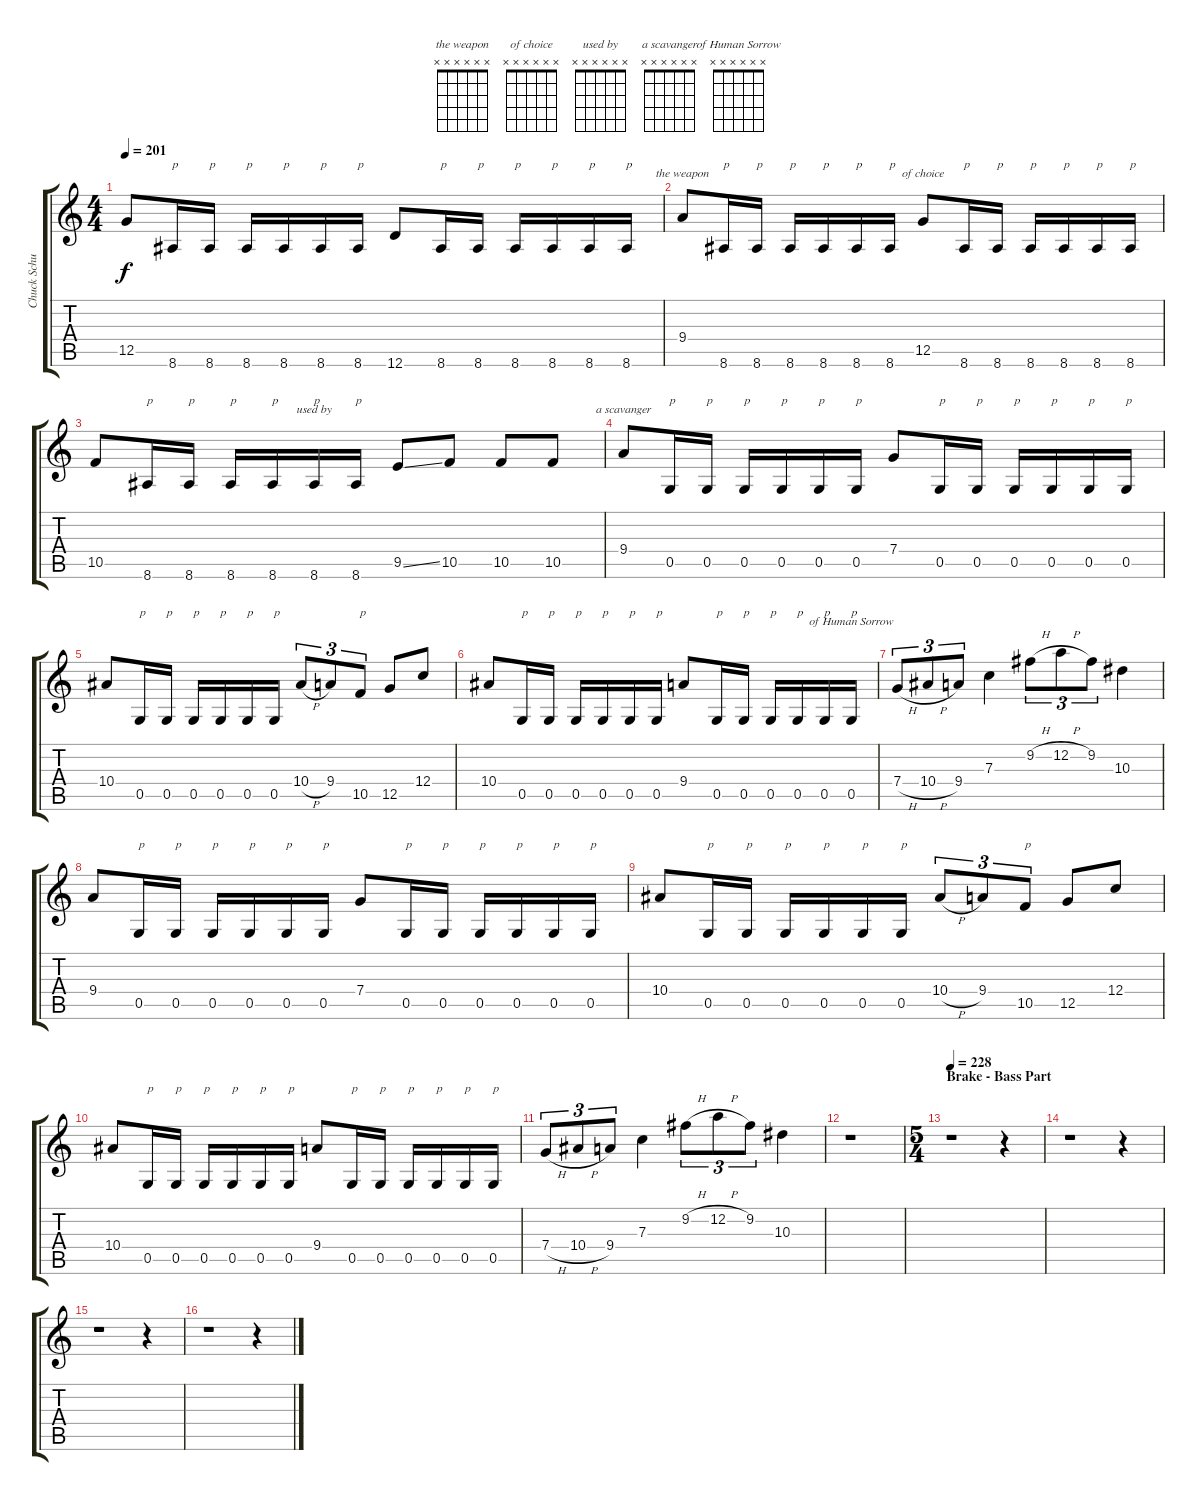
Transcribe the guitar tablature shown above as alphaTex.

\track ("Chuck Schuldiner" "Chuck Schu") {instrument distortionguitar}
\staff {score tabs}
\tuning (D4 A3 F3 C3 G2 D2) {hide}
\chord ("the weapon" x x x x x x)
\chord ("of choice" x x x x x x)
\chord ("used by" x x x x x x)
\chord ("a scavanger" x x x x x x)
\chord ("of Human Sorrow" x x x x x x)
\ts (4 4)
\tempo 201
\clef g2
\ks c
12.5.8{dy f} 8.6.16{txt "p"} 8.6.16{txt "p"} 8.6.16{txt "p"} 8.6.16{txt "p"} 8.6.16{txt "p"} 8.6.16{txt "p"} 12.6.8 8.6.16{txt "p"} 8.6.16{txt "p"} 8.6.16{txt "p"} 8.6.16{txt "p"} 8.6.16{txt "p"} 8.6.16{txt "p"} |
9.4.8{ch "the weapon"} 8.6.16{txt "p"} 8.6.16{txt "p"} 8.6.16{txt "p"} 8.6.16{txt "p"} 8.6.16{txt "p"} 8.6.16{txt "p"} 12.5.8{ch "of choice"} 8.6.16{txt "p"} 8.6.16{txt "p"} 8.6.16{txt "p"} 8.6.16{txt "p"} 8.6.16{txt "p"} 8.6.16{txt "p"} |
10.5.8 8.6.16{txt "p"} 8.6.16{txt "p"} 8.6.16{txt "p"} 8.6.16{txt "p"} 8.6.16{ch "used by" txt "p"} 8.6.16{txt "p"} 9.5{ss}.8 10.5.8 10.5.8 10.5.8 |
9.4.8{ch "a scavanger"} 0.5.16{txt "p"} 0.5.16{txt "p"} 0.5.16{txt "p"} 0.5.16{txt "p"} 0.5.16{txt "p"} 0.5.16{txt "p"} 7.4.8 0.5.16{txt "p"} 0.5.16{txt "p"} 0.5.16{txt "p"} 0.5.16{txt "p"} 0.5.16{txt "p"} 0.5.16{txt "p"} |
10.4.8 0.5.16{txt "p"} 0.5.16{txt "p"} 0.5.16{txt "p"} 0.5.16{txt "p"} 0.5.16{txt "p"} 0.5.16{txt "p"} 10.4{h}.8{tu (3 2)} 9.4.8{tu (3 2)} 10.5.8{tu (3 2) txt "p"} 12.5.8 12.4.8 |
10.4.8 0.5.16{txt "p"} 0.5.16{txt "p"} 0.5.16{txt "p"} 0.5.16{txt "p"} 0.5.16{txt "p"} 0.5.16{txt "p"} 9.4.8 0.5.16{txt "p"} 0.5.16{txt "p"} 0.5.16{txt "p"} 0.5.16{txt "p"} 0.5.16{txt "p"} 0.5.16{ch "of Human Sorrow" txt "p"} |
7.4{h}.8{tu (3 2)} 10.4{h}.8{tu (3 2)} 9.4.8{tu (3 2)} 7.3.4 9.2{h}.8{tu (3 2)} 12.2{h}.8{tu (3 2)} 9.2.8{tu (3 2)} 10.3.4 |
9.4.8 0.5.16{txt "p"} 0.5.16{txt "p"} 0.5.16{txt "p"} 0.5.16{txt "p"} 0.5.16{txt "p"} 0.5.16{txt "p"} 7.4.8 0.5.16{txt "p"} 0.5.16{txt "p"} 0.5.16{txt "p"} 0.5.16{txt "p"} 0.5.16{txt "p"} 0.5.16{txt "p"} |
10.4.8 0.5.16{txt "p"} 0.5.16{txt "p"} 0.5.16{txt "p"} 0.5.16{txt "p"} 0.5.16{txt "p"} 0.5.16{txt "p"} 10.4{h}.8{tu (3 2)} 9.4.8{tu (3 2)} 10.5.8{tu (3 2) txt "p"} 12.5.8 12.4.8 |
10.4.8 0.5.16{txt "p"} 0.5.16{txt "p"} 0.5.16{txt "p"} 0.5.16{txt "p"} 0.5.16{txt "p"} 0.5.16{txt "p"} 9.4.8 0.5.16{txt "p"} 0.5.16{txt "p"} 0.5.16{txt "p"} 0.5.16{txt "p"} 0.5.16{txt "p"} 0.5.16{txt "p"} |
7.4{h}.8{tu (3 2)} 10.4{h}.8{tu (3 2)} 9.4.8{tu (3 2)} 7.3.4 9.2{h}.8{tu (3 2)} 12.2{h}.8{tu (3 2)} 9.2.8{tu (3 2)} 10.3.4 |
r.1 |
\ts (5 4)
\section ("" "Brake - Bass Part")
\tempo 228
r.1 r.4 |
r.1 r.4 |
r.1 r.4 |
r.1 r.4
